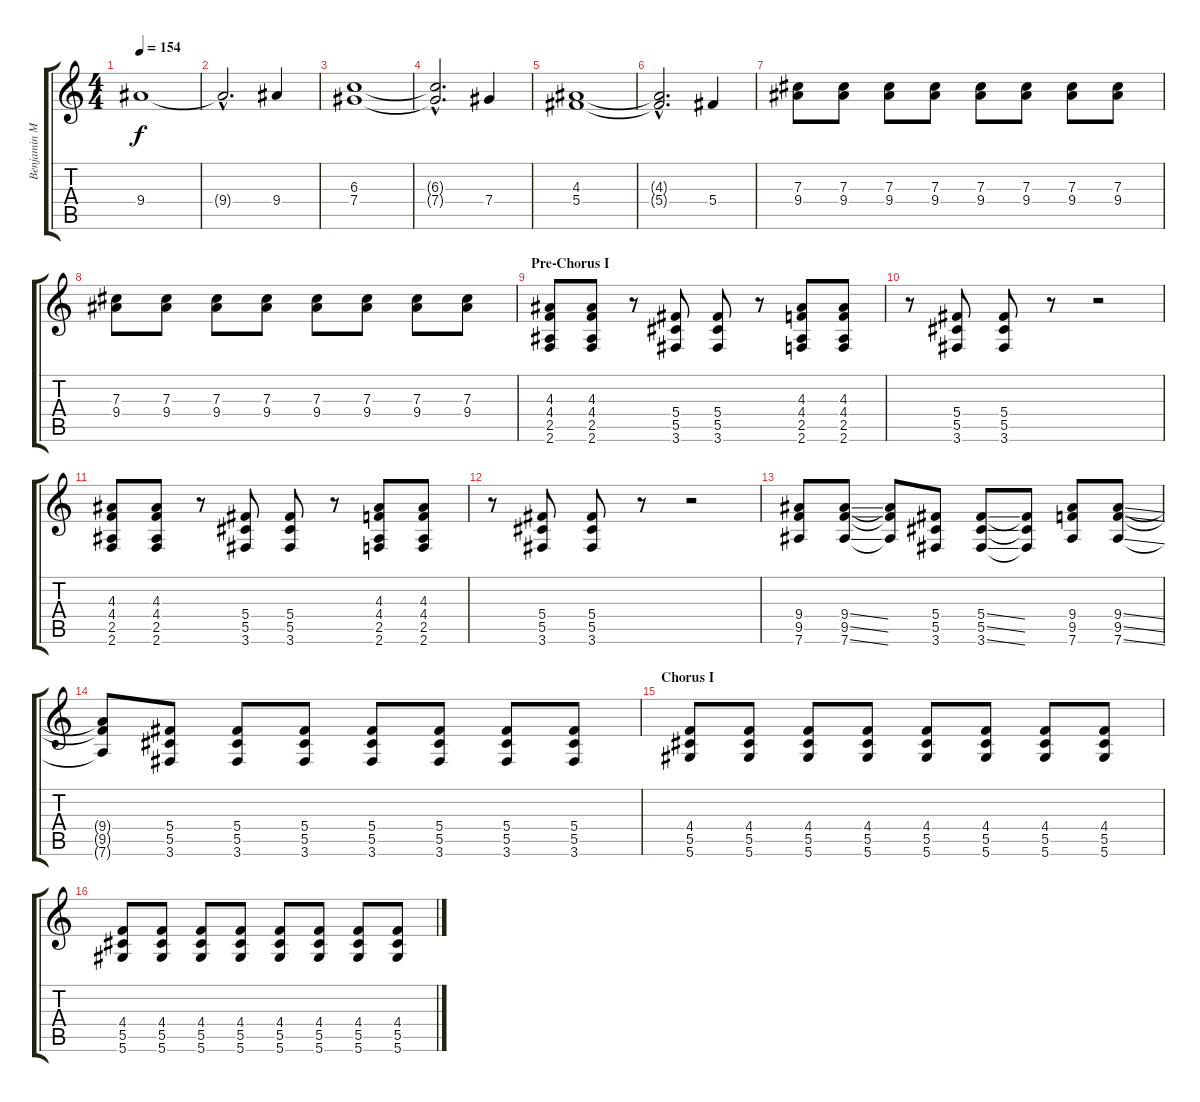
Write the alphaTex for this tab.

\track ("Benjamin Madden - Rythm Guitar" "Benjamin M") {instrument distortionguitar}
\staff {score tabs}
\tuning (Eb4 Bb3 Gb3 Db3 Ab2 Eb2) {hide}
\ts (4 4)
\tempo 154
\clef g2
\ks c
9.4.1{dy f} |
9.4{hac t}.2{d} 9.4.4 |
(6.3 7.4).1 |
(6.3{hac t} 7.4{hac t}).2{d} 7.4.4 |
(4.3 5.4).1 |
(4.3{hac t} 5.4{hac t}).2{d} 5.4.4 |
(7.3 9.4).8 (7.3 9.4).8 (7.3 9.4).8 (7.3 9.4).8 (7.3 9.4).8 (7.3 9.4).8 (7.3 9.4).8 (7.3 9.4).8 |
(7.3 9.4).8 (7.3 9.4).8 (7.3 9.4).8 (7.3 9.4).8 (7.3 9.4).8 (7.3 9.4).8 (7.3 9.4).8 (7.3 9.4).8 |
\section ("" "Pre-Chorus I")
(4.3 4.4 2.5 2.6).8 (4.3 4.4 2.5 2.6).8 r.8 (5.4 5.5 3.6).8 (5.4 5.5 3.6).8 r.8 (4.3 4.4 2.5 2.6).8 (4.3 4.4 2.5 2.6).8 |
r.8 (5.4 5.5 3.6).8 (5.4 5.5 3.6).8 r.8 r.2 |
(4.3 4.4 2.5 2.6).8 (4.3 4.4 2.5 2.6).8 r.8 (5.4 5.5 3.6).8 (5.4 5.5 3.6).8 r.8 (4.3 4.4 2.5 2.6).8 (4.3 4.4 2.5 2.6).8 |
r.8 (5.4 5.5 3.6).8 (5.4 5.5 3.6).8 r.8 r.2 |
(9.4 9.5 7.6).8 (9.4{ss} 9.5{ss} 7.6{ss}).8 (9.4{t} 9.5{t} 7.6{t}).8 (5.4 5.5 3.6).8 (5.4{ss} 5.5{ss} 3.6{ss}).8 (5.4{t} 5.5{t} 3.6{t}).8 (9.4 9.5 7.6).8 (9.4{ss} 9.5{ss} 7.6{ss}).8 |
(9.4{t} 9.5{t} 7.6{t}).8 (5.4 5.5 3.6).8 (5.4 5.5 3.6).8 (5.4 5.5 3.6).8 (5.4 5.5 3.6).8 (5.4 5.5 3.6).8 (5.4 5.5 3.6).8 (5.4 5.5 3.6).8 |
\section ("" "Chorus I")
(4.4 5.5 5.6).8 (4.4 5.5 5.6).8 (4.4 5.5 5.6).8 (4.4 5.5 5.6).8 (4.4 5.5 5.6).8 (4.4 5.5 5.6).8 (4.4 5.5 5.6).8 (4.4 5.5 5.6).8 |
(4.4 5.5 5.6).8 (4.4 5.5 5.6).8 (4.4 5.5 5.6).8 (4.4 5.5 5.6).8 (4.4 5.5 5.6).8 (4.4 5.5 5.6).8 (4.4 5.5 5.6).8 (4.4 5.5 5.6).8
